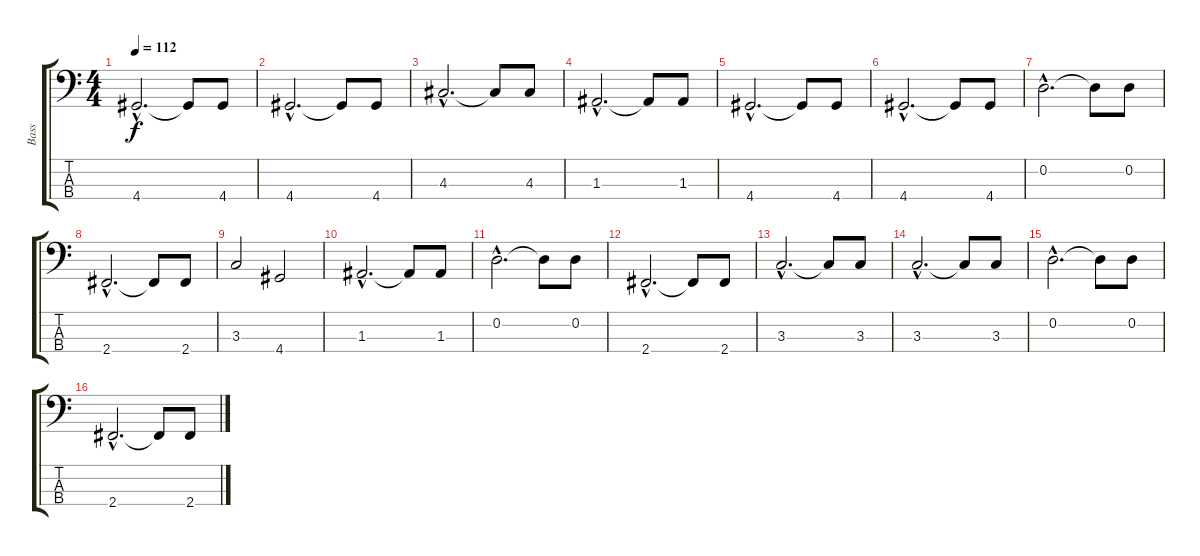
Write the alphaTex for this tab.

\track ("Bass" "Bass") {instrument fretlessbass}
\staff {score tabs}
\tuning (G2 D2 A1 E1) {hide}
\ts (4 4)
\tempo 112
\clef f4
\ks c
4.4{hac}.2{d dy f} 4.4{t}.8 4.4.8 |
4.4{hac}.2{d} 4.4{t}.8 4.4.8 |
4.3{hac}.2{d} 4.3{t}.8 4.3.8 |
1.3{hac}.2{d} 1.3{t}.8 1.3.8 |
4.4{hac}.2{d} 4.4{t}.8 4.4.8 |
4.4{hac}.2{d} 4.4{t}.8 4.4.8 |
0.2{hac}.2{d} 0.2{t}.8 0.2.8 |
2.4{hac}.2{d} 2.4{t}.8 2.4.8 |
3.3.2 4.4.2 |
1.3{hac}.2{d} 1.3{t}.8 1.3.8 |
0.2{hac}.2{d} 0.2{t}.8 0.2.8 |
2.4{hac}.2{d} 2.4{t}.8 2.4.8 |
3.3{hac}.2{d} 3.3{t}.8 3.3.8 |
3.3{hac}.2{d} 3.3{t}.8 3.3.8 |
0.2{hac}.2{d} 0.2{t}.8 0.2.8 |
2.4{hac}.2{d} 2.4{t}.8 2.4.8
